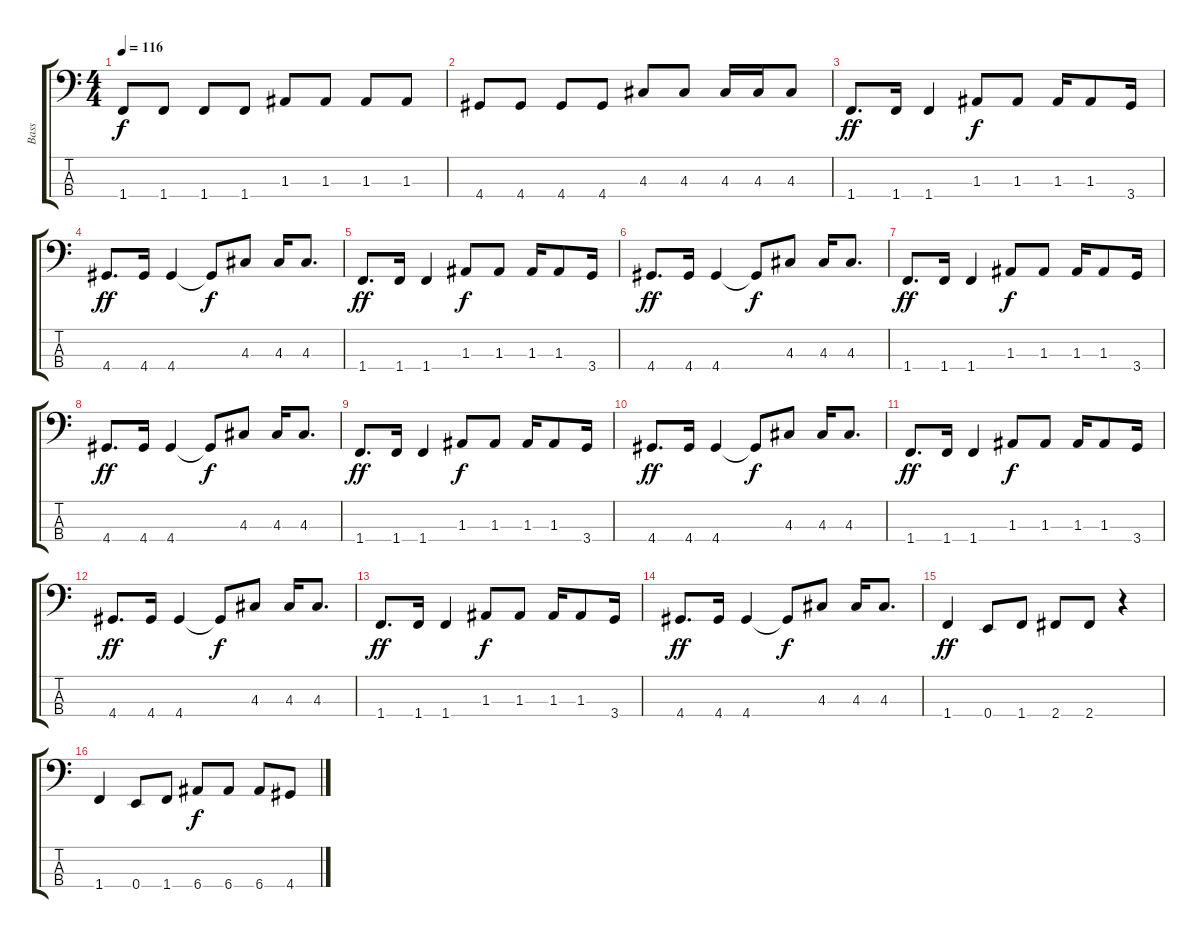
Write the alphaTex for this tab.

\track ("Bass" "Bass") {instrument electricbassfinger}
\staff {score tabs}
\tuning (G2 D2 A1 E1) {hide}
\ts (4 4)
\tempo 116
\clef f4
\ks c
1.4.8{dy f} 1.4.8 1.4.8 1.4.8 1.3.8 1.3.8 1.3.8 1.3.8 |
4.4.8 4.4.8 4.4.8 4.4.8 4.3.8 4.3.8 4.3.16 4.3.16 4.3.8 |
1.4.8{d dy ff} 1.4.16 1.4.4 1.3.8{dy f} 1.3.8 1.3.16 1.3.8 3.4.16 |
4.4.8{d dy ff} 4.4.16 4.4.4 4.4{t}.8{dy f} 4.3.8 4.3.16 4.3.8{d} |
1.4.8{d dy ff} 1.4.16 1.4.4 1.3.8{dy f} 1.3.8 1.3.16 1.3.8 3.4.16 |
4.4.8{d dy ff} 4.4.16 4.4.4 4.4{t}.8{dy f} 4.3.8 4.3.16 4.3.8{d} |
1.4.8{d dy ff} 1.4.16 1.4.4 1.3.8{dy f} 1.3.8 1.3.16 1.3.8 3.4.16 |
4.4.8{d dy ff} 4.4.16 4.4.4 4.4{t}.8{dy f} 4.3.8 4.3.16 4.3.8{d} |
1.4.8{d dy ff} 1.4.16 1.4.4 1.3.8{dy f} 1.3.8 1.3.16 1.3.8 3.4.16 |
4.4.8{d dy ff} 4.4.16 4.4.4 4.4{t}.8{dy f} 4.3.8 4.3.16 4.3.8{d} |
1.4.8{d dy ff} 1.4.16 1.4.4 1.3.8{dy f} 1.3.8 1.3.16 1.3.8 3.4.16 |
4.4.8{d dy ff} 4.4.16 4.4.4 4.4{t}.8{dy f} 4.3.8 4.3.16 4.3.8{d} |
1.4.8{d dy ff} 1.4.16 1.4.4 1.3.8{dy f} 1.3.8 1.3.16 1.3.8 3.4.16 |
4.4.8{d dy ff} 4.4.16 4.4.4 4.4{t}.8{dy f} 4.3.8 4.3.16 4.3.8{d} |
1.4.4{dy ff} 0.4.8 1.4.8 2.4.8 2.4.8 r.4 |
1.4.4 0.4.8 1.4.8 6.4.8{dy f} 6.4.8 6.4.8 4.4.8
